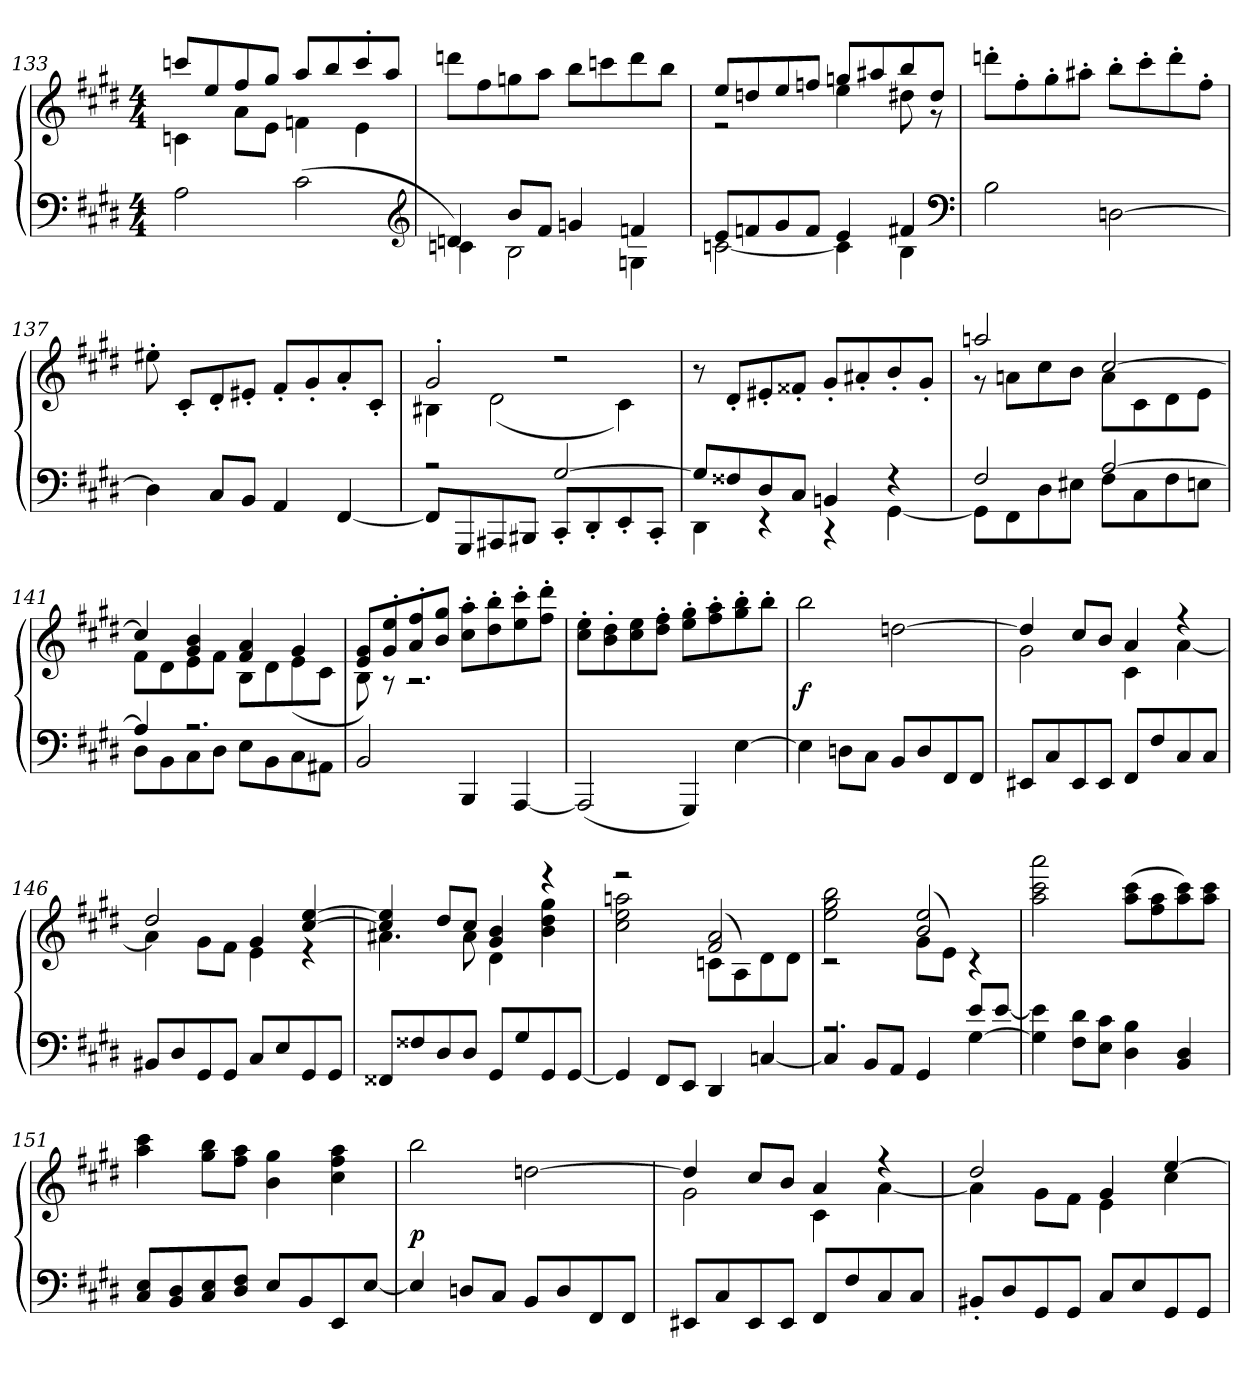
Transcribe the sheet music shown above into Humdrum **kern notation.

**kern	**kern	**dynam
*part1	*part1	*part1
*staff2	*staff1	*staff1/2
*clefF4	*clefG2	*
*k[f#c#g#d#]	*k[f#c#g#d#]	*
*E:	*E:	*
*M4/4	*M4/4	*
=133	=133	=133
*	*^	*
2A\	8cccn/L	4cn\	.
.	8ee/	.	.
.	8ff#/	8a\L	.
.	8gg#/J	8e\J	.
(2c#\	8aa/L	4fn\	.
.	8bb/	.	.
.	8ccc'/	4e\	.
.	8aa/J	.	.
*	*v	*v	*
*clefG2	*	*
=134	=134	=134
*^	*	*
4dn/)	4cn\	8dddn\L	.
.	.	8ff#\	.
8b/L	2B\	8ggn\	.
8f#/J	.	8aa\J	.
4gn/	.	8bb\L	.
.	.	8cccn\	.
4fn/	4Gn\	8ddd\	.
.	.	8bb\J	.
=135	=135	=135	=135
*	*	*^	*
8e/L	[2cn\	8ee/L	2r	.
8fn/	.	8ddn/	.	.
8g#/	.	8ee/	.	.
8f/J	.	8ffn/J	.	.
4e/	4c\]	8ggn/L	4ee\	.
.	.	8aa#X/	.	.
4f#X/	4B\	8bb/	8dd#X\	.
.	.	8dd#/J	8r	.
*v	*v	*	*	*
*	*v	*v	*
*clefF4	*	*
=136	=136	=136
2B\	8dddn'\L	.
.	8ff#'\	.
.	8gg#'\	.
.	8aa#X'\J	.
[2Dn\	8bb'\L	.
.	8ccc#'\	.
.	8ddd'\	.
.	8ff#'\J	.
=137	=137	=137
4D\]	8ee#X'\	.
.	8c#'/L	.
8C#/L	8d#'/	.
8BB/J	8e#X'/J	.
4AA/	8f#'/L	.
.	8g#'/	.
[4FF#/	8a'/	.
.	8c#'/J	.
=138	=138	=138
*^	*^	*
2r	8FF#/L]	2g#'/	4B#X\	.
.	8GGG#/	.	.	.
.	8AAA#X/	.	(2d#\	.
.	8BBB#X/J	.	.	.
[2G#/	8CC#'/L	2r	.	.
.	8DD#'/	.	.	.
.	8EE'/	.	4c#\)	.
.	8CC#'/J	.	.	.
*	*	*v	*v	*
=139	=139	=139	=139
8G#/L]	4DD#\	8r	.
8F##X/	.	8d#'/L	.
8D#/	4r	8e#X'/	.
8C#/J	.	8f##X'/J	.
4BBn/	4r	8g#'/L	.
.	.	8a#X'/	.
4r	[4GG#\	8b'/	.
.	.	8g#'/J	.
=140	=140	=140	=140
*	*	*^	*
2F#/	8GG#\L]	2aan/	8r	.
.	8FF#\	.	8an\L	.
.	8D#\	.	8cc#\	.
.	8E#X\J	.	8b\J	.
[2A/	8F#\L	[2cc#/	8a\L	.
.	8C#\	.	8c#\	.
.	8F#\	.	8d#\	.
.	8En\J	.	8e\J	.
=141	=141	=141	=141	=141
4A/]	8D#\L	4cc#/]	8f#\L	.
.	8BB\	.	8d#\	.
2.r	8C#\	4g#/ 4b/	8e\	.
.	8D#\J	.	8f#\J	.
.	8E\L	4f#/ 4a/	8B\L	.
.	8BB\	.	8d#\	.
.	8C#\	4g#/	(8e\	.
.	8AA#X\J	.	8c#\J	.
*v	*v	*	*	*
=142	=142	=142	=142
2BB/	8e/ 8g#/L)	8B\	.
.	8g#'/ 8ee'/	8r	.
.	8a'/ 8ff#'/	2.r	.
.	8b/ 8gg#/J	.	.
4BBB/	8cc#'\ 8aa'\L	.	.
.	8dd#'\ 8bb'\	.	.
[4AAA/	8ee'\ 8ccc#'\	.	.
.	8ff#'\ 8ddd#'\J	.	.
*	*v	*v	*
=143	=143	=143
(2AAA/]	8cc#'\ 8ee'\L	.
.	8b'\ 8dd#'\	.
.	8cc#\ 8ee\	.
.	8dd#'\ 8ff#'\J	.
4GGG#/)	8ee'\ 8gg#'\L	.
.	8ff#'\ 8aa'\	.
[4E\	8gg#'\ 8bb'\	.
.	8bb'\J	.
=144	=144	=144
4E\]	2bb\	f
8Dn\L	.	.
8C#\J	.	.
8BB/L	[2ddn\	.
8D/	.	.
8FF#/	.	.
8FF#/J	.	.
=145	=145	=145
*	*^	*
8EE#X/L	4dd/]	2g#\	.
8C#/	.	.	.
8EE#/	8cc#/L	.	.
8EE#/J	8b/J	.	.
8FF#/L	4a/	4c#\	.
8F#/	.	.	.
8C#/	4r	[4a\	.
8C#/J	.	.	.
=146	=146	=146	=146
8BB#X/L	2dd#/	4a\]	.
8D#/	.	.	.
8GG#/	.	8g#\L	.
8GG#/J	.	8f#\J	.
8C#/L	4g#/	4e\	.
8E/	.	.	.
8GG#/	[4cc#/ [4ee/	4r	.
8GG#/J	.	.	.
=147	=147	=147	=147
8FF##X/L	4cc#]/ 4ee]/	4.a#X\	.
8F##X/	.	.	.
8D#/	8dd#/L	.	.
8D#/J	8cc#/J	8a#\	.
8GG#/L	4g#/ 4b/	4d#\	.
8G#/	.	.	.
8GG#/	4r	4b\ 4dd#\ 4gg#\	.
[8GG#/J	.	.	.
=148	=148	=148	=148
4GG#/]	2r	2cc#\ 2ee\ 2aan\	.
8FF#/L	.	.	.
8EE/J	.	.	.
4DD#/	(2f#/ 2a/	8cn\L	.
.	.	8A\)	.
[4Cn/	.	8d#\	.
.	.	8d#\J	.
=149	=149	=149	=149
*^	*	*	*
2.r	4C/]	2ee\ 2gg#\ 2bb\	2r	.
.	8BB/L	.	.	.
.	8AA/J	.	.	.
.	4GG#/	(2b/ 2ee/	8g#\L	.
.	.	.	8e\J)	.
[4G#\	8e/L	.	4r	.
.	[8e/J	.	.	.
*v	*v	*	*	*
*	*v	*v	*
=150	=150	=150
4G#]\ 4e]\	2aa\ 2ccc#\ 2aaa\	.
8F#\ 8d#\L	.	.
8E\ 8c#\J	.	.
4D#\ 4B\	(8aa\ 8ccc#\L	.
.	8ff#\ 8aa\	.
4BB/ 4D#/	8aa\ 8ccc#\)	.
.	8aa\ 8ccc#\J	.
=151	=151	=151
8C#/ 8E/L	4aa\ 4ccc#\	.
8BB/ 8D#/	.	.
8C#/ 8E/	8gg#\ 8bb\L	.
8D#/ 8F#/J	8ff#\ 8aa\J	.
8E/L	4b\ 4gg#\	.
8BB/	.	.
8EE/	4cc#\ 4ff#\ 4aa\	.
[8E/J	.	.
=152	=152	=152
4E/]	2bb\	p
8Dn/L	.	.
8C#/J	.	.
8BB/L	[2ddn\	.
8D/	.	.
8FF#/	.	.
8FF#/J	.	.
=153	=153	=153
*	*^	*
8EE#X/L	4dd/]	2g#\	.
8C#/	.	.	.
8EE#/	8cc#/L	.	.
8EE#/J	8b/J	.	.
8FF#/L	4a/	4c#\	.
8F#/	.	.	.
8C#/	4r	[4a\	.
8C#/J	.	.	.
=154	=154	=154	=154
8BB#X'/L	2dd#/	4a\]	.
8D#/	.	.	.
8GG#/	.	8g#\L	.
8GG#/J	.	8f#\J	.
8C#/L	4g#/	4e\	.
8E/	.	.	.
8GG#/	[4ee/	4cc#\	.
8GG#/J	.	.	.
*	*v	*v	*
=	=	=
*-	*-	*-
